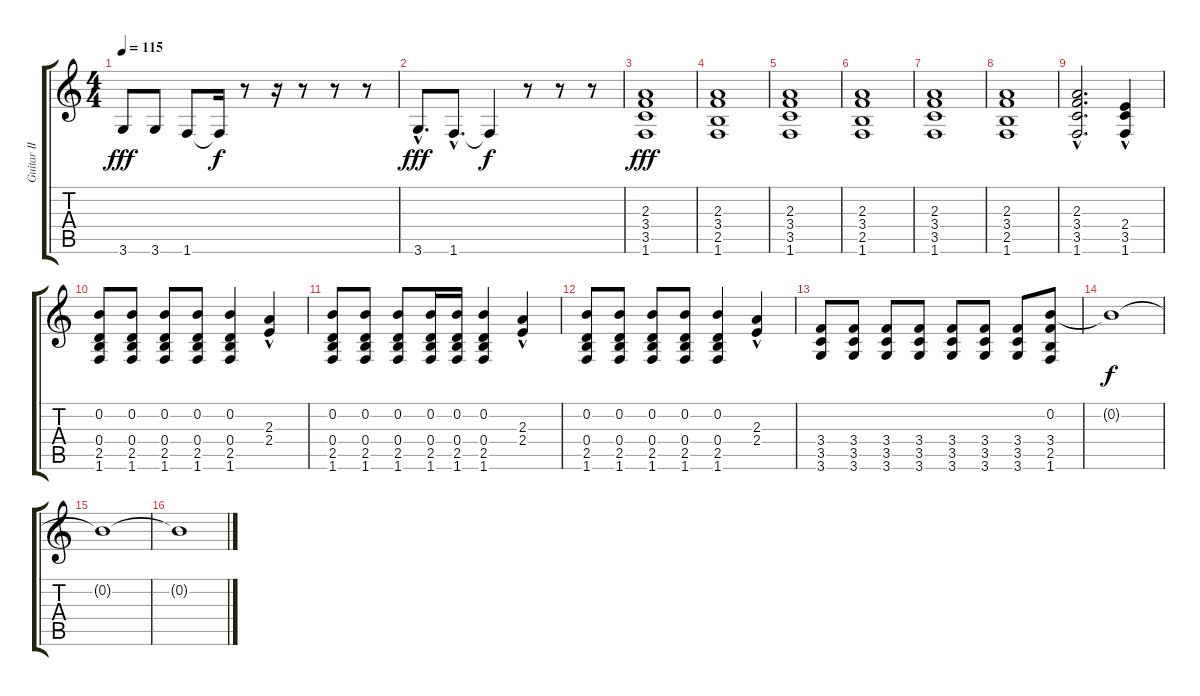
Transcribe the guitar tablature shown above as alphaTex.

\track ("Guitar II" "Guitar II") {instrument electricguitarclean}
\staff {score tabs}
\tuning (E4 B3 G3 D3 A2 E2) {hide}
\ts (4 4)
\tempo 115
\clef g2
\ks c
3.6.8{dy fff} 3.6.8 1.6.8 1.6{t}.16{dy f} r.8 r.16 r.8 r.8 r.8 |
3.6{hac}.8{d dy fff} 1.6{hac}.8{d} 1.6{t}.4{dy f} r.8 r.8 r.8 |
(2.3 3.4 3.5 1.6).1{dy fff} |
(2.3 3.4 2.5 1.6).1 |
(2.3 3.4 3.5 1.6).1 |
(2.3 3.4 2.5 1.6).1 |
(2.3 3.4 3.5 1.6).1 |
(2.3 3.4 2.5 1.6).1 |
(2.3{hac} 3.4{hac} 3.5{hac} 1.6{hac}).2{d} (2.4{hac} 3.5 1.6).4 |
(0.2 0.4 2.5 1.6).8 (0.2 0.4 2.5 1.6).8 (0.2 0.4 2.5 1.6).8 (0.2 0.4 2.5 1.6).8 (0.2 0.4 2.5 1.6).4 (2.3{hac} 2.4).4 |
(0.2 0.4 2.5 1.6).8 (0.2 0.4 2.5 1.6).8 (0.2 0.4 2.5 1.6).8 (0.2 0.4 2.5 1.6).16 (0.2 0.4 2.5 1.6).16 (0.2 0.4 2.5 1.6).4 (2.3{hac} 2.4).4 |
(0.2 0.4 2.5 1.6).8 (0.2 0.4 2.5 1.6).8 (0.2 0.4 2.5 1.6).8 (0.2 0.4 2.5 1.6).8 (0.2 0.4 2.5 1.6).4 (2.3{hac} 2.4).4 |
(3.4 3.5 3.6).8 (3.4 3.5 3.6).8 (3.4 3.5 3.6).8 (3.4 3.5 3.6).8 (3.4 3.5 3.6).8 (3.4 3.5 3.6).8 (3.4 3.5 3.6).8 (0.2 3.4 2.5 1.6).8 |
0.2{t}.1{dy f} |
0.2{t}.1 |
0.2{t}.1
